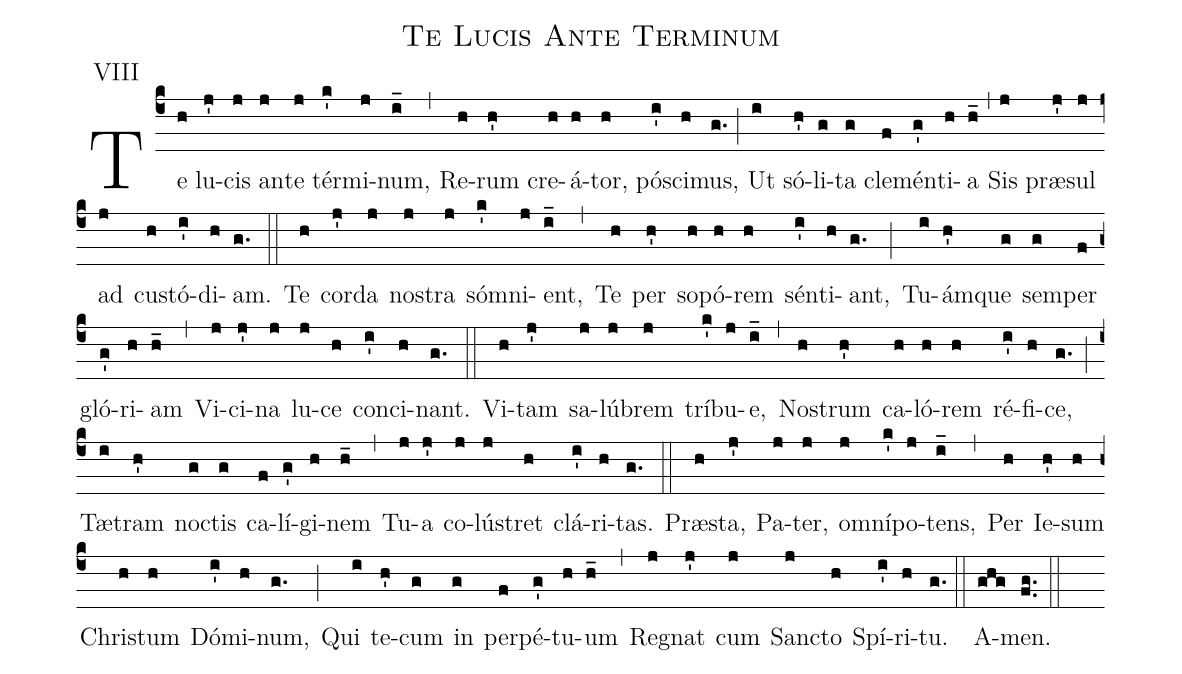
name: Te Lucis Ante Terminum;
annotation: VIII;
%%
(c4)
Te(h) lu(j')cis(j) an(j)te(j) tér(k')mi(j)num,(i_) (,)
Re(h)rum(h') cre(h)á(h)tor,(h) pó(i')sci(h)mus,(g.) (;)
Ut(i) só(h')li(g)ta(g) cle(f)mén(g')ti(h)a(h_) (,)
Sis(j) præ(j')sul(j) ad(j) cu(h)stó(i')di(h)am.(g.) (::)

Te(h) cor(j')da(j) nos(j)tra(j) sóm(k')ni(j)ent,(i_) (,)
Te(h) per(h') so(h)pó(h)rem(h) sén(i')ti(h)ant,(g.) (;)
Tu(i)ám(h')que(g) sem(g)per(f) gló(g')ri(h)am(h_) (,)
Vi(j)ci(j')na(j) lu(j)ce(h) con(i')ci(h)nant.(g.) (::)

Vi(h)tam(j') sa(j)lú(j)brem(j) trí(k')bu(j)e,(i_) (,)
Nos(h)trum(h') ca(h)ló(h)rem(h) ré(i')fi(h)ce,(g.) (;)
Tæ(i)tram(h') no(g)ctis(g) ca(f)lí(g')gi(h)nem(h_) (,)
Tu(j)a(j') co(j)lús(j)tret(h) clá(i')ri(h)tas.(g.) (::)

Præ(h)sta,(j') Pa(j)ter,(j) om(j)ní(k')po(j)tens,(i_) (,)
Per(h) Ie(h')sum(h) Chri(h)stum(h) Dó(i')mi(h)num,(g.) (;)
Qui(i) te(h')cum(g) in(g) per(f)pé(g')tu(h)um(h_) (,)
Re(j)gnat(j') cum(j) San(j)cto(h) Spí(i')ri(h)tu.(g.) (::)

A(ghg)men.(fg..) (::)
